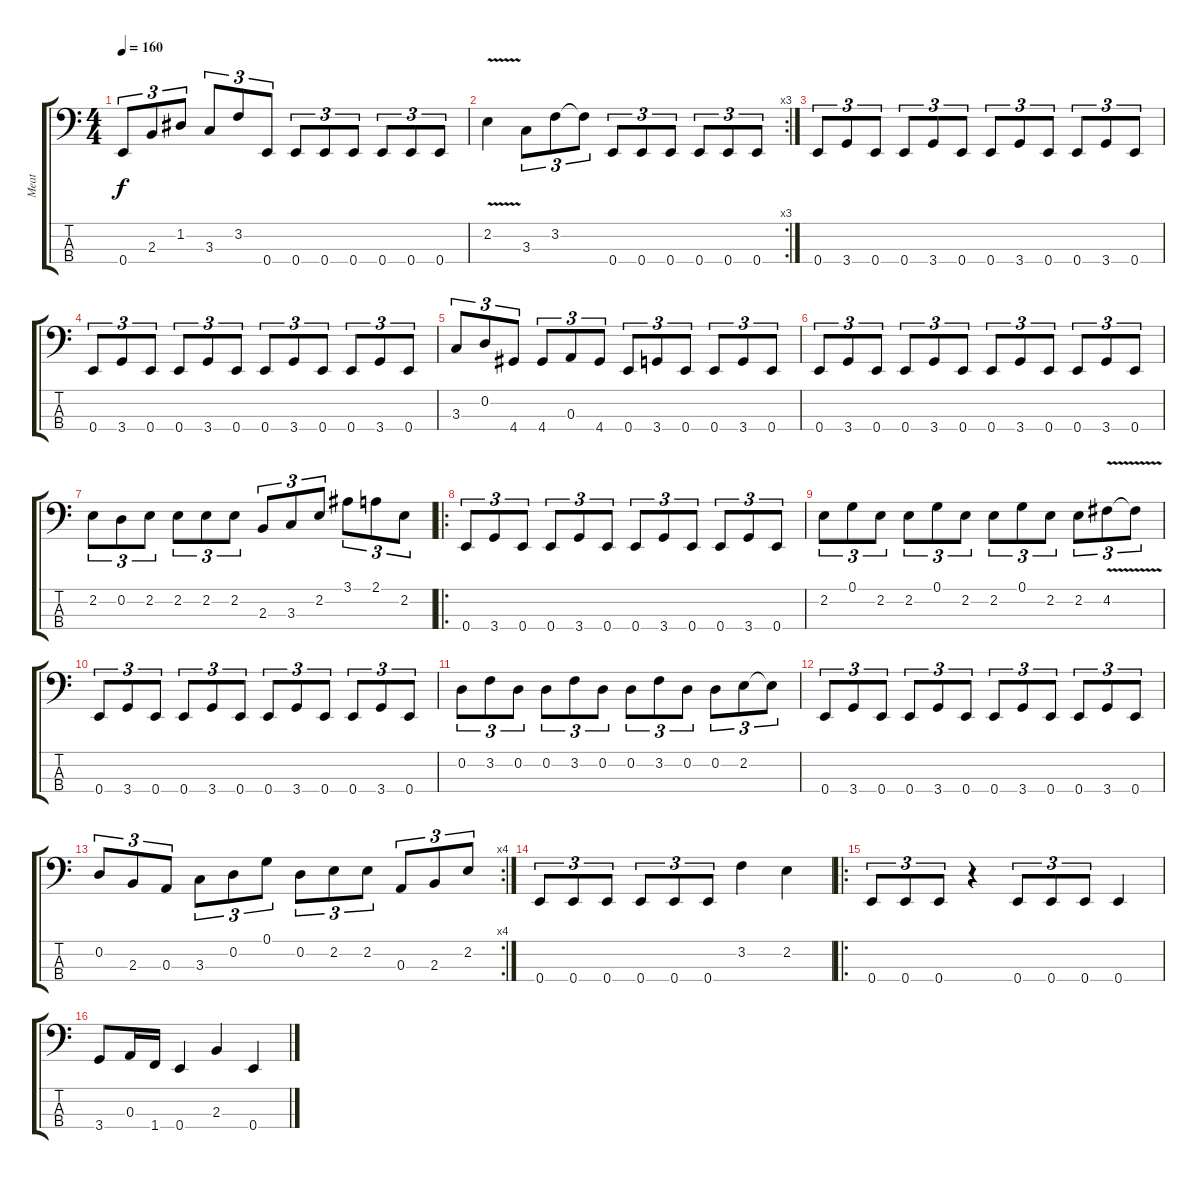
\track ("Meat" "Meat") {instrument electricbasspick}
\staff {score tabs}
\tuning (G2 D2 A1 E1) {hide}
\ts (4 4)
\tempo 160
\clef f4
\ks c
0.4.8{tu (3 2) dy f} 2.3.8{tu (3 2)} 1.2.8{tu (3 2)} 3.3.8{tu (3 2)} 3.2.8{tu (3 2)} 0.4.8{tu (3 2)} 0.4.8{tu (3 2)} 0.4.8{tu (3 2)} 0.4.8{tu (3 2)} 0.4.8{tu (3 2)} 0.4.8{tu (3 2)} 0.4.8{tu (3 2)} |
\rc 3
2.2{v}.4 3.3.8{tu (3 2)} 3.2.8{tu (3 2)} 3.2{t}.8{tu (3 2)} 0.4.8{tu (3 2)} 0.4.8{tu (3 2)} 0.4.8{tu (3 2)} 0.4.8{tu (3 2)} 0.4.8{tu (3 2)} 0.4.8{tu (3 2)} |
0.4.8{tu (3 2)} 3.4.8{tu (3 2)} 0.4.8{tu (3 2)} 0.4.8{tu (3 2)} 3.4.8{tu (3 2)} 0.4.8{tu (3 2)} 0.4.8{tu (3 2)} 3.4.8{tu (3 2)} 0.4.8{tu (3 2)} 0.4.8{tu (3 2)} 3.4.8{tu (3 2)} 0.4.8{tu (3 2)} |
0.4.8{tu (3 2)} 3.4.8{tu (3 2)} 0.4.8{tu (3 2)} 0.4.8{tu (3 2)} 3.4.8{tu (3 2)} 0.4.8{tu (3 2)} 0.4.8{tu (3 2)} 3.4.8{tu (3 2)} 0.4.8{tu (3 2)} 0.4.8{tu (3 2)} 3.4.8{tu (3 2)} 0.4.8{tu (3 2)} |
3.3.8{tu (3 2)} 0.2.8{tu (3 2)} 4.4.8{tu (3 2)} 4.4.8{tu (3 2)} 0.3.8{tu (3 2)} 4.4.8{tu (3 2)} 0.4.8{tu (3 2)} 3.4.8{tu (3 2)} 0.4.8{tu (3 2)} 0.4.8{tu (3 2)} 3.4.8{tu (3 2)} 0.4.8{tu (3 2)} |
0.4.8{tu (3 2)} 3.4.8{tu (3 2)} 0.4.8{tu (3 2)} 0.4.8{tu (3 2)} 3.4.8{tu (3 2)} 0.4.8{tu (3 2)} 0.4.8{tu (3 2)} 3.4.8{tu (3 2)} 0.4.8{tu (3 2)} 0.4.8{tu (3 2)} 3.4.8{tu (3 2)} 0.4.8{tu (3 2)} |
2.2.8{tu (3 2)} 0.2.8{tu (3 2)} 2.2.8{tu (3 2)} 2.2.8{tu (3 2)} 2.2.8{tu (3 2)} 2.2.8{tu (3 2)} 2.3.8{tu (3 2)} 3.3.8{tu (3 2)} 2.2.8{tu (3 2)} 3.1.8{tu (3 2)} 2.1.8{tu (3 2)} 2.2.8{tu (3 2)} |
\ro
0.4.8{tu (3 2)} 3.4.8{tu (3 2)} 0.4.8{tu (3 2)} 0.4.8{tu (3 2)} 3.4.8{tu (3 2)} 0.4.8{tu (3 2)} 0.4.8{tu (3 2)} 3.4.8{tu (3 2)} 0.4.8{tu (3 2)} 0.4.8{tu (3 2)} 3.4.8{tu (3 2)} 0.4.8{tu (3 2)} |
2.2.8{tu (3 2)} 0.1.8{tu (3 2)} 2.2.8{tu (3 2)} 2.2.8{tu (3 2)} 0.1.8{tu (3 2)} 2.2.8{tu (3 2)} 2.2.8{tu (3 2)} 0.1.8{tu (3 2)} 2.2.8{tu (3 2)} 2.2.8{tu (3 2)} 4.2{v}.8{tu (3 2)} 4.2{t}.8{tu (3 2)} |
0.4.8{tu (3 2)} 3.4.8{tu (3 2)} 0.4.8{tu (3 2)} 0.4.8{tu (3 2)} 3.4.8{tu (3 2)} 0.4.8{tu (3 2)} 0.4.8{tu (3 2)} 3.4.8{tu (3 2)} 0.4.8{tu (3 2)} 0.4.8{tu (3 2)} 3.4.8{tu (3 2)} 0.4.8{tu (3 2)} |
0.2.8{tu (3 2)} 3.2.8{tu (3 2)} 0.2.8{tu (3 2)} 0.2.8{tu (3 2)} 3.2.8{tu (3 2)} 0.2.8{tu (3 2)} 0.2.8{tu (3 2)} 3.2.8{tu (3 2)} 0.2.8{tu (3 2)} 0.2.8{tu (3 2)} 2.2.8{tu (3 2)} 2.2{t}.8{tu (3 2)} |
0.4.8{tu (3 2)} 3.4.8{tu (3 2)} 0.4.8{tu (3 2)} 0.4.8{tu (3 2)} 3.4.8{tu (3 2)} 0.4.8{tu (3 2)} 0.4.8{tu (3 2)} 3.4.8{tu (3 2)} 0.4.8{tu (3 2)} 0.4.8{tu (3 2)} 3.4.8{tu (3 2)} 0.4.8{tu (3 2)} |
\rc 4
0.2.8{tu (3 2)} 2.3.8{tu (3 2)} 0.3.8{tu (3 2)} 3.3.8{tu (3 2)} 0.2.8{tu (3 2)} 0.1.8{tu (3 2)} 0.2.8{tu (3 2)} 2.2.8{tu (3 2)} 2.2.8{tu (3 2)} 0.3.8{tu (3 2)} 2.3.8{tu (3 2)} 2.2.8{tu (3 2)} |
0.4.8{tu (3 2)} 0.4.8{tu (3 2)} 0.4.8{tu (3 2)} 0.4.8{tu (3 2)} 0.4.8{tu (3 2)} 0.4.8{tu (3 2)} 3.2.4 2.2.4 |
\ro
0.4.8{tu (3 2)} 0.4.8{tu (3 2)} 0.4.8{tu (3 2)} r.4 0.4.8{tu (3 2)} 0.4.8{tu (3 2)} 0.4.8{tu (3 2)} 0.4.4 |
3.4.8 0.3.16 1.4.16 0.4.4 2.3.4 0.4.4
